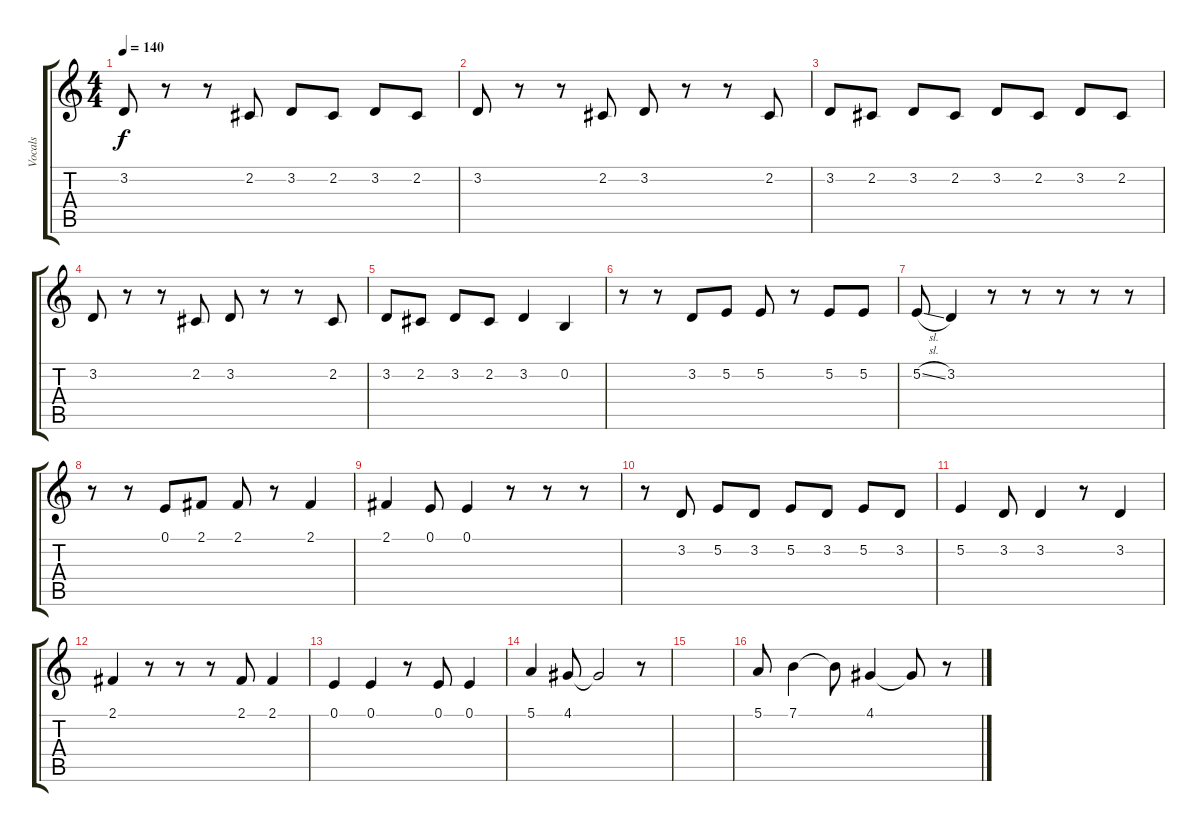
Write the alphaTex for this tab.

\track ("Vocals" "Vocals") {instrument lead2sawtooth}
\staff {score tabs}
\tuning (E4 B3 G3 D3 A2 E2) {hide}
\ts (4 4)
\tempo 140
\clef g2
\ks c
3.2.8{dy f} r.8 r.8 2.2.8 3.2.8 2.2.8 3.2.8 2.2.8 |
3.2.8 r.8 r.8 2.2.8 3.2.8 r.8 r.8 2.2.8 |
3.2.8 2.2.8 3.2.8 2.2.8 3.2.8 2.2.8 3.2.8 2.2.8 |
3.2.8 r.8 r.8 2.2.8 3.2.8 r.8 r.8 2.2.8 |
3.2.8 2.2.8 3.2.8 2.2.8 3.2.4 0.2.4 |
r.8 r.8 3.2.8 5.2.8 5.2.8 r.8 5.2.8 5.2.8 |
5.2{sl}.8 3.2.4 r.8 r.8 r.8 r.8 r.8 |
r.8 r.8 0.1.8 2.1.8 2.1.8 r.8 2.1.4 |
2.1.4 0.1.8 0.1.4 r.8 r.8 r.8 |
r.8 3.2.8 5.2.8 3.2.8 5.2.8 3.2.8 5.2.8 3.2.8 |
5.2.4 3.2.8 3.2.4 r.8 3.2.4 |
2.1.4 r.8 r.8 r.8 2.1.8 2.1.4 |
0.1.4 0.1.4 r.8 0.1.8 0.1.4 |
5.1.4 4.1.8 4.1{t}.2 r.8 |
|
5.1.8 7.1.4 7.1{t}.8 4.1.4 4.1{t}.8 r.8
